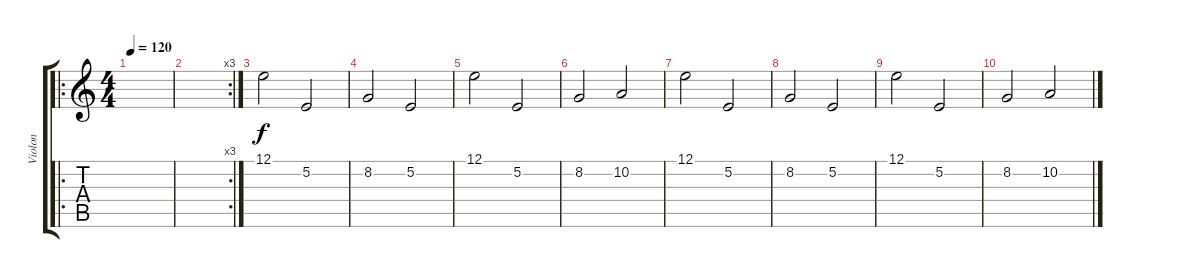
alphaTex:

\track ("Violon" "Violon") {instrument viola}
\staff {score tabs}
\tuning (E4 B3 G3 D3 A2 E2) {hide}
\ro
\ts (4 4)
\tempo 120
\clef g2
\ks c
|
\rc 3
|
12.1.2 5.2.2 |
8.2.2 5.2.2 |
12.1.2 5.2.2 |
8.2.2 10.2.2 |
12.1.2 5.2.2 |
8.2.2 5.2.2 |
12.1.2 5.2.2 |
8.2.2 10.2.2
